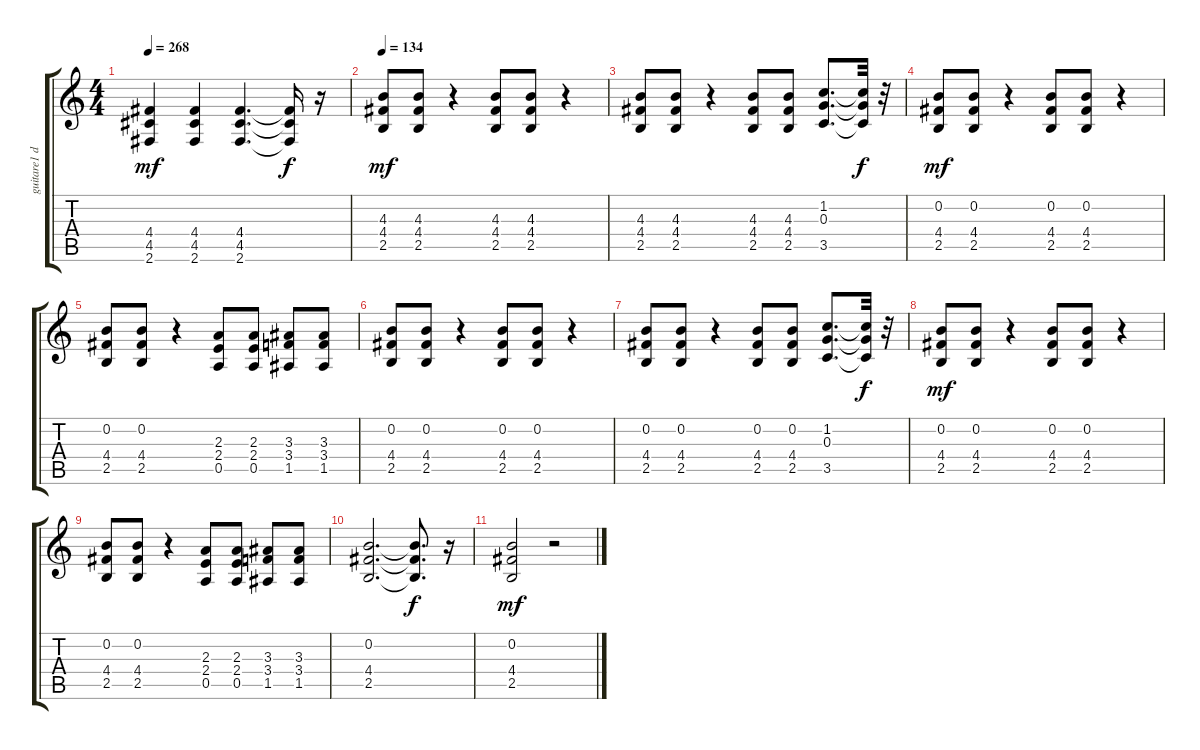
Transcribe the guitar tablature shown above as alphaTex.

\track ("guitare1 disto" "guitare1 d") {instrument distortionguitar}
\staff {score tabs}
\tuning (E4 B3 G3 D3 A2 E2) {hide}
\ts (4 4)
\tempo 268
\clef g2
\ks c
(4.4 4.5 2.6).4{dy mf} (4.4 4.5 2.6).4 (4.4 4.5 2.6).4{d} (4.4{t} 4.5{t} 2.6{t}).16{dy f} r.16 |
\tempo 134
(4.3 4.4 2.5).8{dy mf} (4.3 4.4 2.5).8 r.4 (4.3 4.4 2.5).8 (4.3 4.4 2.5).8 r.4 |
(4.3 4.4 2.5).8 (4.3 4.4 2.5).8 r.4 (4.3 4.4 2.5).8 (4.3 4.4 2.5).8 (1.2 0.3 3.5).8{d} (1.2{t} 0.3{t} 3.5{t}).32{dy f} r.32 |
(0.2 4.4 2.5).8{dy mf} (0.2 4.4 2.5).8 r.4 (0.2 4.4 2.5).8 (0.2 4.4 2.5).8 r.4 |
(0.2 4.4 2.5).8 (0.2 4.4 2.5).8 r.4 (2.3 2.4 0.5).8 (2.3 2.4 0.5).8 (3.3 3.4 1.5).8 (3.3 3.4 1.5).8 |
(0.2 4.4 2.5).8 (0.2 4.4 2.5).8 r.4 (0.2 4.4 2.5).8 (0.2 4.4 2.5).8 r.4 |
(0.2 4.4 2.5).8 (0.2 4.4 2.5).8 r.4 (0.2 4.4 2.5).8 (0.2 4.4 2.5).8 (1.2 0.3 3.5).8{d} (1.2{t} 0.3{t} 3.5{t}).32{dy f} r.32 |
(0.2 4.4 2.5).8{dy mf} (0.2 4.4 2.5).8 r.4 (0.2 4.4 2.5).8 (0.2 4.4 2.5).8 r.4 |
(0.2 4.4 2.5).8 (0.2 4.4 2.5).8 r.4 (2.3 2.4 0.5).8 (2.3 2.4 0.5).8 (3.3 3.4 1.5).8 (3.3 3.4 1.5).8 |
(0.2 4.4 2.5).2{d} (0.2{t} 4.4{t} 2.5{t}).8{d dy f} r.16 |
(0.2 4.4 2.5).2{dy mf} r.2
